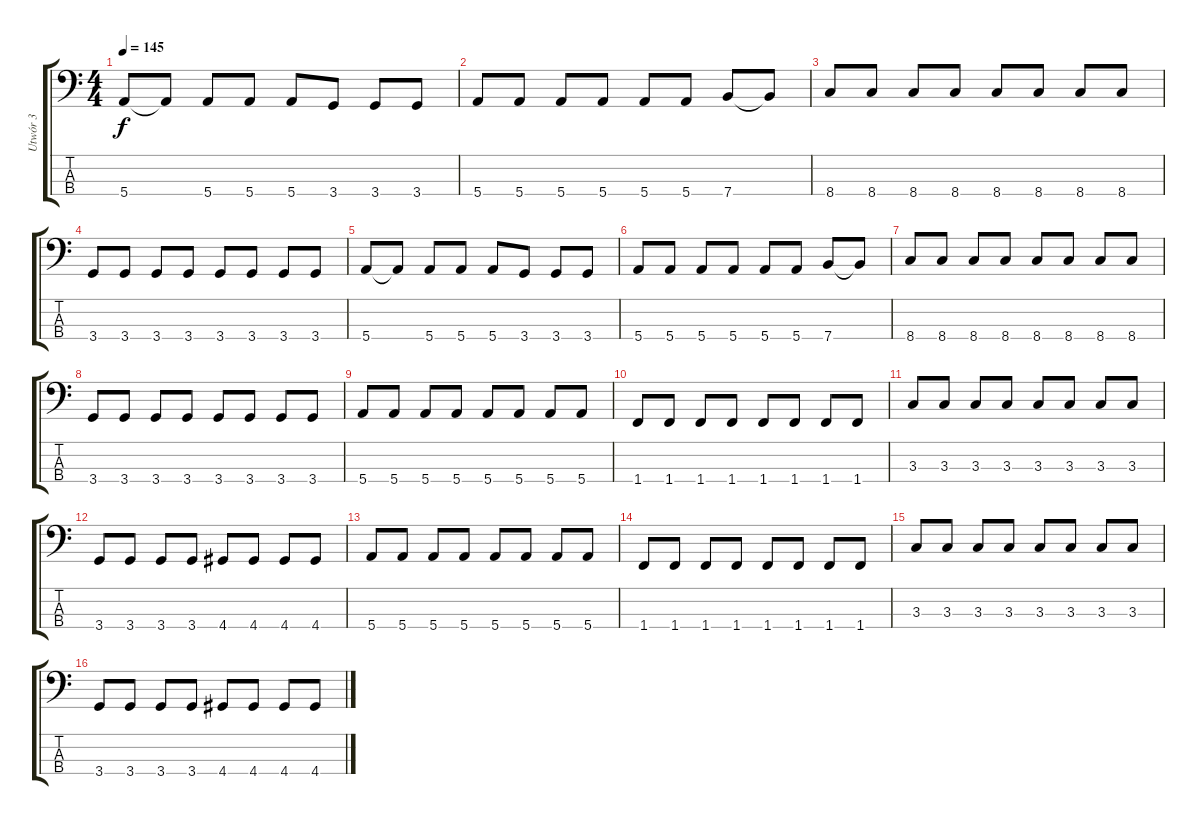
\track ("Utwór 3" "Utwór 3") {instrument electricbassfinger}
\staff {score tabs}
\tuning (G2 D2 A1 E1) {hide}
\ts (4 4)
\tempo 145
\clef f4
\ks c
5.4.8{dy f} 5.4{t}.8 5.4.8 5.4.8 5.4.8 3.4.8 3.4.8 3.4.8 |
5.4.8 5.4.8 5.4.8 5.4.8 5.4.8 5.4.8 7.4.8 7.4{t}.8 |
8.4.8 8.4.8 8.4.8 8.4.8 8.4.8 8.4.8 8.4.8 8.4.8 |
3.4.8 3.4.8 3.4.8 3.4.8 3.4.8 3.4.8 3.4.8 3.4.8 |
5.4.8 5.4{t}.8 5.4.8 5.4.8 5.4.8 3.4.8 3.4.8 3.4.8 |
5.4.8 5.4.8 5.4.8 5.4.8 5.4.8 5.4.8 7.4.8 7.4{t}.8 |
8.4.8 8.4.8 8.4.8 8.4.8 8.4.8 8.4.8 8.4.8 8.4.8 |
3.4.8 3.4.8 3.4.8 3.4.8 3.4.8 3.4.8 3.4.8 3.4.8 |
5.4.8 5.4.8 5.4.8 5.4.8 5.4.8 5.4.8 5.4.8 5.4.8 |
1.4.8 1.4.8 1.4.8 1.4.8 1.4.8 1.4.8 1.4.8 1.4.8 |
3.3.8 3.3.8 3.3.8 3.3.8 3.3.8 3.3.8 3.3.8 3.3.8 |
3.4.8 3.4.8 3.4.8 3.4.8 4.4.8 4.4.8 4.4.8 4.4.8 |
5.4.8 5.4.8 5.4.8 5.4.8 5.4.8 5.4.8 5.4.8 5.4.8 |
1.4.8 1.4.8 1.4.8 1.4.8 1.4.8 1.4.8 1.4.8 1.4.8 |
3.3.8 3.3.8 3.3.8 3.3.8 3.3.8 3.3.8 3.3.8 3.3.8 |
3.4.8 3.4.8 3.4.8 3.4.8 4.4.8 4.4.8 4.4.8 4.4.8
